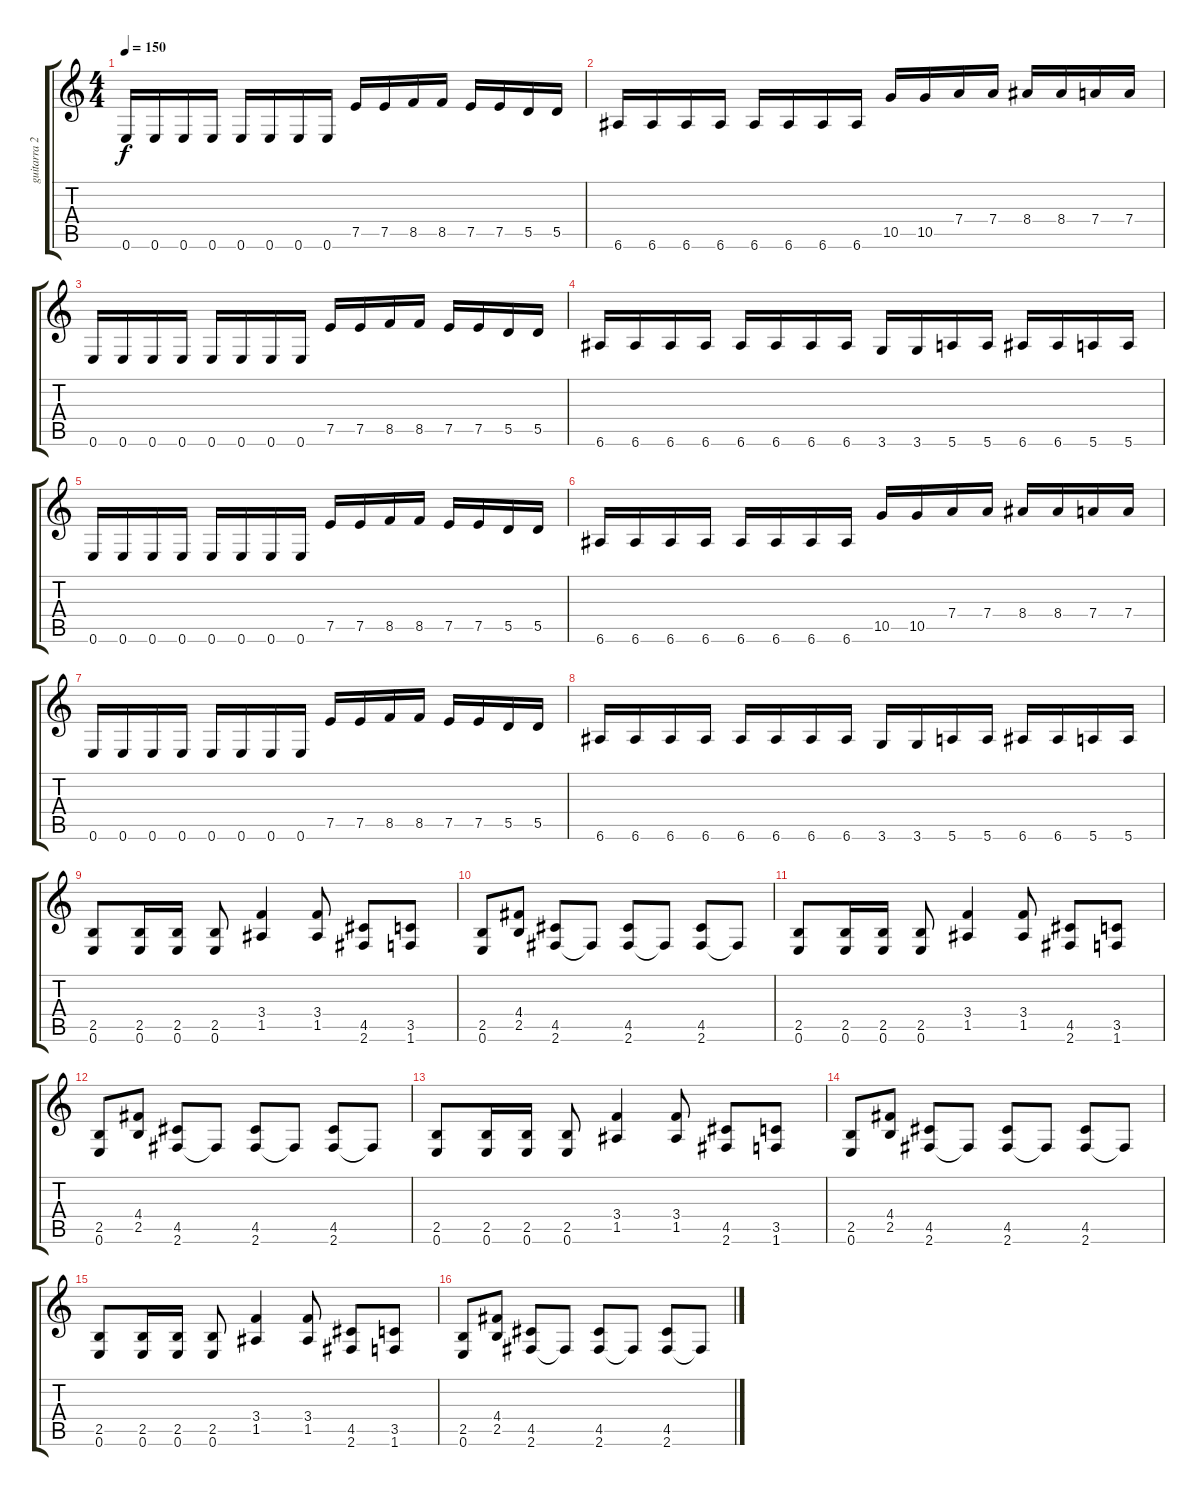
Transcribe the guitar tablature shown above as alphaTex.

\track ("guitarra 2" "guitarra 2") {instrument distortionguitar}
\staff {score tabs}
\tuning (E4 B3 G3 D3 A2 E2) {hide}
\ts (4 4)
\tempo 150
\clef g2
\ks c
0.6.16{dy f} 0.6.16 0.6.16 0.6.16 0.6.16 0.6.16 0.6.16 0.6.16 7.5.16 7.5.16 8.5.16 8.5.16 7.5.16 7.5.16 5.5.16 5.5.16 |
6.6.16 6.6.16 6.6.16 6.6.16 6.6.16 6.6.16 6.6.16 6.6.16 10.5.16 10.5.16 7.4.16 7.4.16 8.4.16 8.4.16 7.4.16 7.4.16 |
0.6.16 0.6.16 0.6.16 0.6.16 0.6.16 0.6.16 0.6.16 0.6.16 7.5.16 7.5.16 8.5.16 8.5.16 7.5.16 7.5.16 5.5.16 5.5.16 |
6.6.16 6.6.16 6.6.16 6.6.16 6.6.16 6.6.16 6.6.16 6.6.16 3.6.16 3.6.16 5.6.16 5.6.16 6.6.16 6.6.16 5.6.16 5.6.16 |
0.6.16 0.6.16 0.6.16 0.6.16 0.6.16 0.6.16 0.6.16 0.6.16 7.5.16 7.5.16 8.5.16 8.5.16 7.5.16 7.5.16 5.5.16 5.5.16 |
6.6.16 6.6.16 6.6.16 6.6.16 6.6.16 6.6.16 6.6.16 6.6.16 10.5.16 10.5.16 7.4.16 7.4.16 8.4.16 8.4.16 7.4.16 7.4.16 |
0.6.16 0.6.16 0.6.16 0.6.16 0.6.16 0.6.16 0.6.16 0.6.16 7.5.16 7.5.16 8.5.16 8.5.16 7.5.16 7.5.16 5.5.16 5.5.16 |
6.6.16 6.6.16 6.6.16 6.6.16 6.6.16 6.6.16 6.6.16 6.6.16 3.6.16 3.6.16 5.6.16 5.6.16 6.6.16 6.6.16 5.6.16 5.6.16 |
(2.5 0.6).8 (2.5 0.6).16 (2.5 0.6).16 (2.5 0.6).8 (3.4 1.5).4 (3.4 1.5).8 (4.5 2.6).8 (3.5 1.6).8 |
(2.5 0.6).8 (4.4 2.5).8 (4.5 2.6).8 2.6{t}.8 (4.5 2.6).8 2.6{t}.8 (4.5 2.6).8 2.6{t}.8 |
(2.5 0.6).8 (2.5 0.6).16 (2.5 0.6).16 (2.5 0.6).8 (3.4 1.5).4 (3.4 1.5).8 (4.5 2.6).8 (3.5 1.6).8 |
(2.5 0.6).8 (4.4 2.5).8 (4.5 2.6).8 2.6{t}.8 (4.5 2.6).8 2.6{t}.8 (4.5 2.6).8 2.6{t}.8 |
(2.5 0.6).8 (2.5 0.6).16 (2.5 0.6).16 (2.5 0.6).8 (3.4 1.5).4 (3.4 1.5).8 (4.5 2.6).8 (3.5 1.6).8 |
(2.5 0.6).8 (4.4 2.5).8 (4.5 2.6).8 2.6{t}.8 (4.5 2.6).8 2.6{t}.8 (4.5 2.6).8 2.6{t}.8 |
(2.5 0.6).8 (2.5 0.6).16 (2.5 0.6).16 (2.5 0.6).8 (3.4 1.5).4 (3.4 1.5).8 (4.5 2.6).8 (3.5 1.6).8 |
(2.5 0.6).8 (4.4 2.5).8 (4.5 2.6).8 2.6{t}.8 (4.5 2.6).8 2.6{t}.8 (4.5 2.6).8 2.6{t}.8
